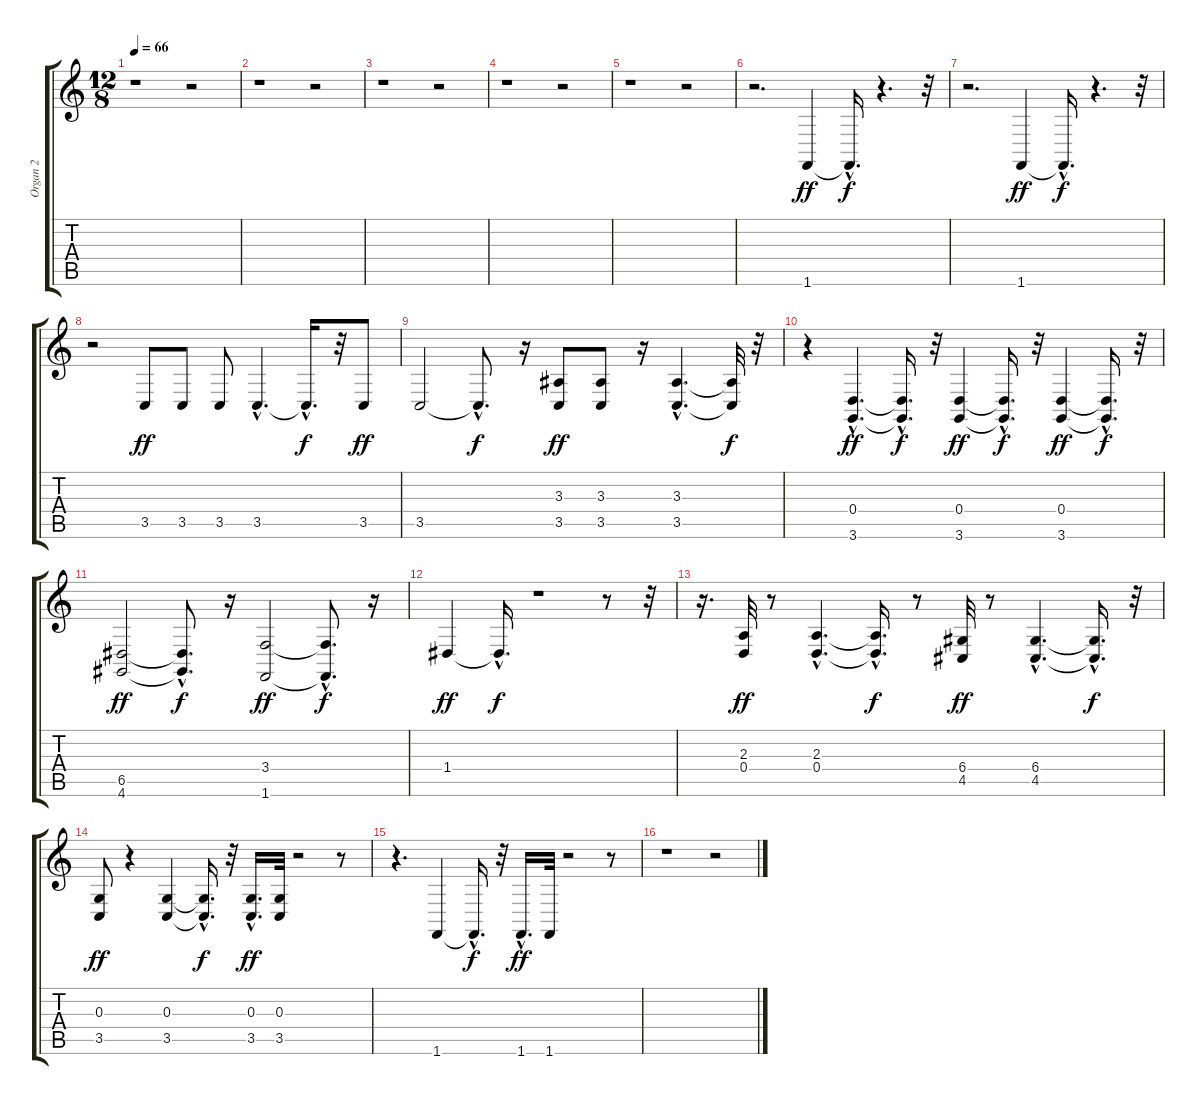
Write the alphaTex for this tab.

\track ("Organ 2" "Organ 2") {instrument churchorgan}
\staff {score tabs}
\tuning (E4 B3 G3 D3 A2 E2) {hide}
\ts (12 8)
\tempo 66
\clef g2
\ks c
r.1{dy ff instrument churchorgan} r.2 |
r.1 r.2 |
r.1 r.2 |
r.1 r.2 |
r.1 r.2 |
r.2{d} 1.6.4 1.6{hac t}.16{d dy f} r.4{d} r.32 |
r.2{d} 1.6.4{dy ff} 1.6{hac t}.16{d dy f} r.4{d} r.32 |
r.2 3.5.8{dy ff} 3.5.8 3.5.8 3.5{hac}.4{d} 3.5{hac t}.16{d dy f} r.32 3.5.8{dy ff} |
3.5.2 3.5{hac t}.8{d dy f} r.16 (3.3 3.5).8{dy ff} (3.3 3.5).8 r.16 (3.3{hac} 3.5{hac}).4{d} (3.3{t} 3.5{t}).32{dy f} r.32 |
r.4 (0.4{hac} 3.6{hac}).4{d dy ff} (0.4{hac t} 3.6{hac t}).16{d dy f} r.32 (0.4 3.6).4{dy ff} (0.4{hac t} 3.6{hac t}).16{d dy f} r.32 (0.4 3.6).4{dy ff} (0.4{hac t} 3.6{hac t}).16{d dy f} r.32 |
(6.5 4.6).2{dy ff} (6.5{hac t} 4.6{hac t}).8{d dy f} r.16 (3.4 1.6).2{dy ff} (3.4{hac t} 1.6{hac t}).8{d dy f} r.16 |
1.4.4{dy ff} 1.4{hac t}.16{d dy f} r.1 r.8 r.32 |
r.16{d} (2.3 0.4).32{dy ff} r.8 (2.3{hac} 0.4{hac}).4{d} (2.3{hac t} 0.4{hac t}).16{d dy f} r.8 (6.4 4.5).32{dy ff} r.8 (6.4{hac} 4.5{hac}).4{d} (6.4{hac t} 4.5{hac t}).16{d dy f} r.32 |
(0.3 3.5).8{dy ff} r.4 (0.3 3.5).4 (0.3{hac t} 3.5{hac t}).16{d dy f} r.32 (0.3{hac} 3.5{hac}).16{d dy ff} (0.3 3.5).32 r.2 r.8 |
r.4{d} 1.6.4 1.6{hac t}.16{d dy f} r.32 1.6{hac}.16{d dy ff} 1.6.32 r.2 r.8 |
r.1 r.2
